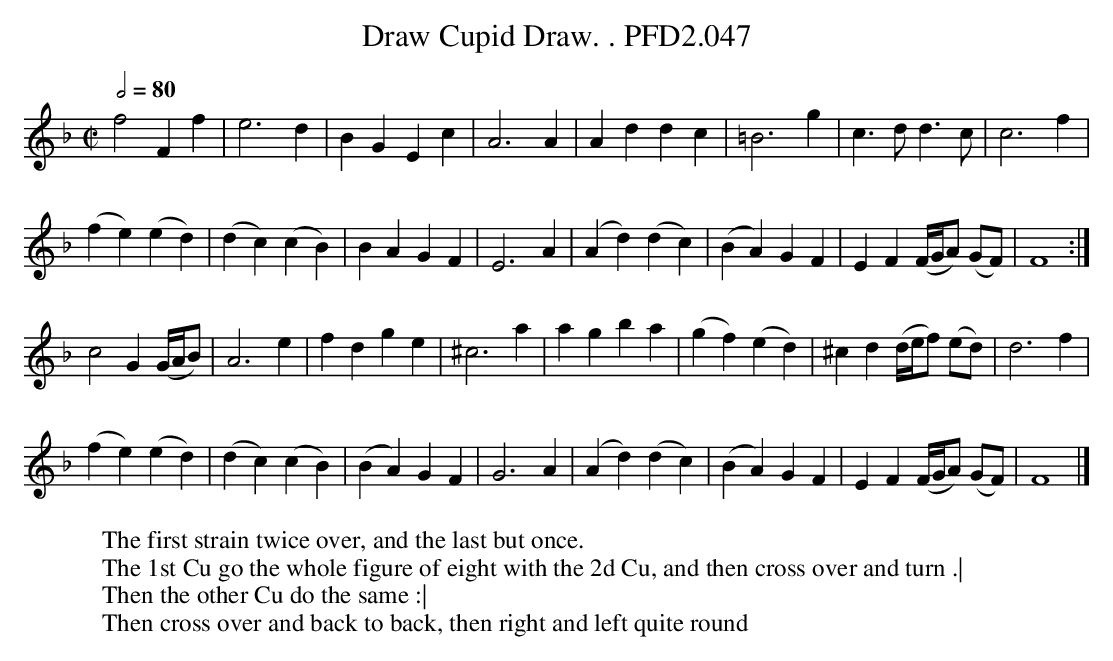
X:1
T:Draw Cupid Draw. . PFD2.047
M:C|
L:1/4
Q:1/2=80
W:The first strain twice over, and the last but once.
W:The 1st Cu go the whole figure of eight with the 2d Cu, and then cross over and turn .|
W:Then the other Cu do the same :|
W:Then cross over and back to back, then right and left quite round
K:F
f2Ff|e3d|BGEc|A3A|Addc|=B3g|c>dd>c|c3f|
(fe)(ed)|(dc)(cB)|BAGF|E3A|(Ad)(dc)|(BA)GF|EF (F//G//A/) (G/F/)|F4:|
c2G(G//A//B/)|A3e|fdge|^c3a|agba|(gf)(ed)|^cd (d//e//f/) (e/d/)|d3f|
(fe)(ed)|(dc)(cB)|(BA)GF|G3A|(Ad)(dc)|(BA)GF|EF(F//G//A/) (G/F/)|F4|]
